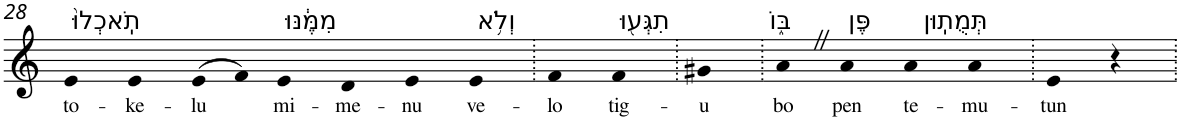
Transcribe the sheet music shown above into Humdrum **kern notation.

**kern	**text
*part1	*part1
*staff1	*staff1
*I"Piano	*
*I'Pno	*
!!LO:PB:g=z
*clefG2	*
*k[]	*
=28	=28
!LO:TX:a:t=תֹֽאכְלוּ֙	!
!	!LO:LY:b
4e	to-
!	!LO:LY:b
4e	-ke-
!	!LO:LY:b
(>8e	-lu
8f)	.
!LO:TX:a:t=מִמֶּ֔נּוּ	!
!	!LO:LY:b
4e	mi-
!	!LO:LY:b
4d	-me-
!	!LO:LY:b
4e	-nu
!LO:TX:a:t=וְלֹ֥א	!
!	!LO:LY:b
4e	ve-
=29.	=29.
!	!LO:LY:b
4f	-lo
!LO:TX:a:t=תִגְּע֖וּ	!
!	!LO:LY:b
4f	tig-
=30.	=30.
!	!LO:LY:b
4g#X	-u
=31.	=31.
!LO:TX:a:t=בּ֑וֹ	!
!	!LO:LY:b
4aZ	bo
!LO:TX:a:t=פֶּן	!
!	!LO:LY:b
4a	pen
!LO:TX:a:t=תְּמֻתֽוּן	!
!	!LO:LY:b
4a	te-
!	!LO:LY:b
4a	-mu-
=32.	=32.
!	!LO:LY:b
4e	-tun
4r	.
=.	=.
*-	*-
